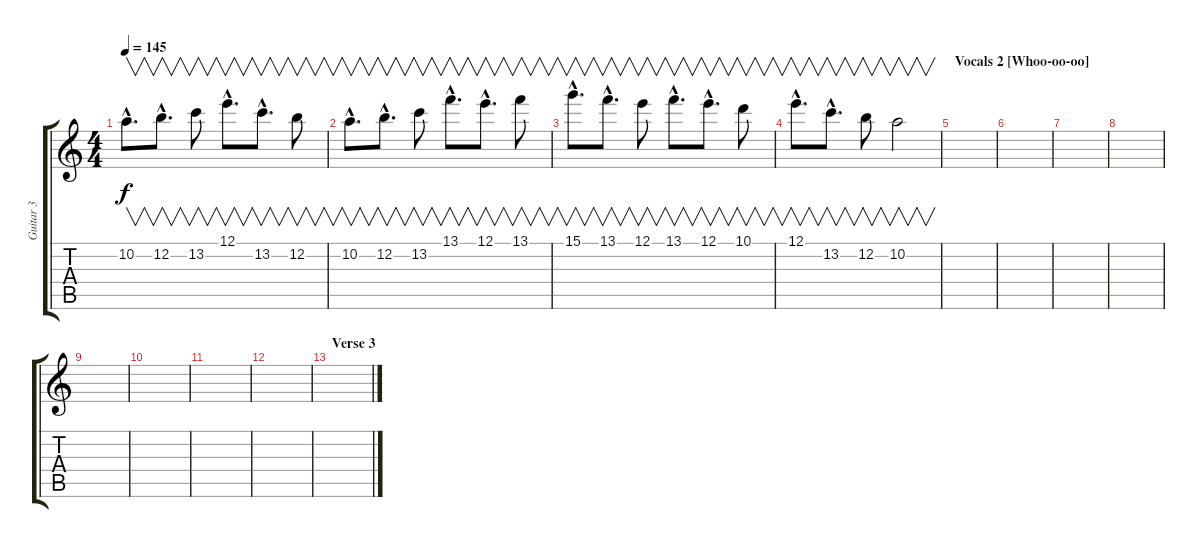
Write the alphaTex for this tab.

\track ("Guitar 3" "Guitar 3") {instrument distortionguitar}
\staff {score tabs}
\tuning (E4 B3 G3 D3 A2 E2) {hide}
\ts (4 4)
\tempo 145
\clef g2
\ks c
10.2{hac}.8{v d dy f} 12.2{hac}.8{v d} 13.2.8{v} 12.1{hac}.8{v d} 13.2{hac}.8{v d} 12.2.8{v} |
10.2{hac}.8{v d} 12.2{hac}.8{v d} 13.2.8{v} 13.1{hac}.8{v d} 12.1{hac}.8{v d} 13.1.8{v} |
15.1{hac}.8{v d} 13.1{hac}.8{v d} 12.1.8{v} 13.1{hac}.8{v d} 12.1{hac}.8{v d} 10.1.8{v} |
12.1{hac}.8{v d} 13.2{hac}.8{v d} 12.2.8{v} 10.2.2{v} |
\section ("" "Vocals 2 [Whoo-oo-oo]")
|
|
|
|
|
|
|
|
\section ("" "Verse 3")
